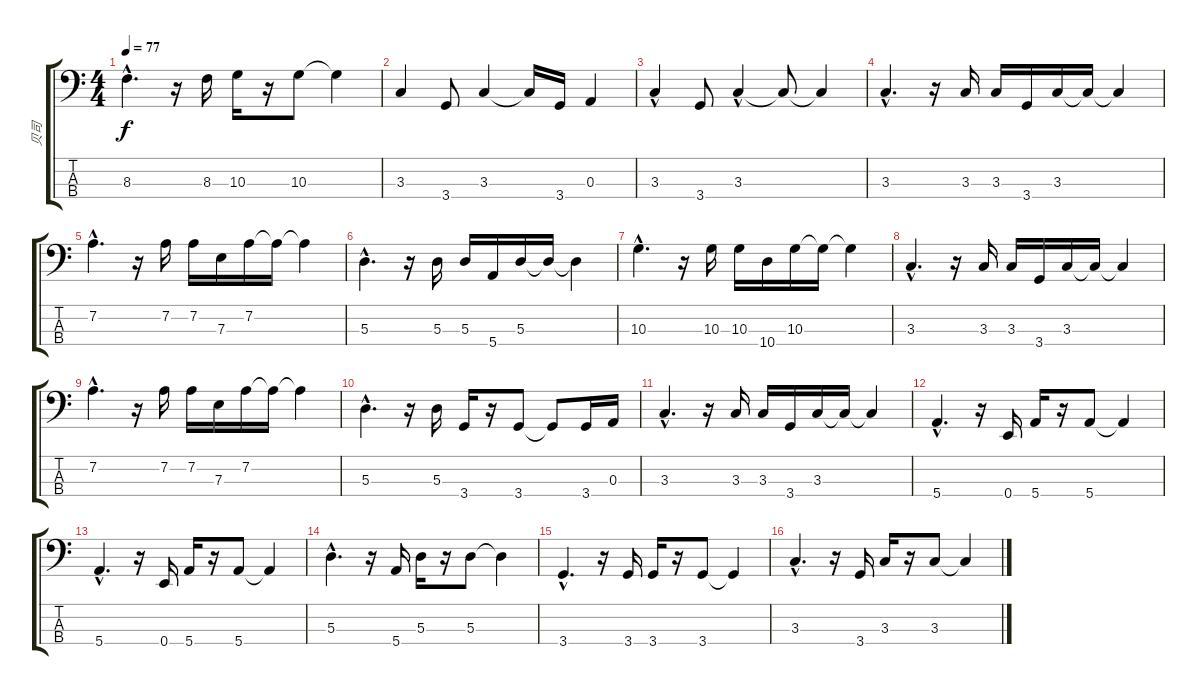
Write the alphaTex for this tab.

\track ("贝司" "贝司") {instrument electricbassfinger}
\staff {score tabs}
\tuning (G2 D2 A1 E1) {hide}
\ts (4 4)
\tempo 77
\clef f4
\ks c
8.3{hac}.4{d dy f} r.16 8.3.16 10.3.16 r.16 10.3.8 10.3{t}.4 |
3.3.4 3.4.8 3.3.4 3.3{t}.16 3.4.16 0.3.4 |
3.3{hac}.4 3.4.8 3.3{hac}.4 3.3{t}.8 3.3{t}.4 |
3.3{hac}.4{d} r.16 3.3.16 3.3.16 3.4.16 3.3.16 3.3{t}.16 3.3{t}.4 |
7.2{hac}.4{d} r.16 7.2.16 7.2.16 7.3.16 7.2.16 7.2{t}.16 7.2{t}.4 |
5.3{hac}.4{d} r.16 5.3.16 5.3.16 5.4.16 5.3.16 5.3{t}.16 5.3{t}.4 |
10.3{hac}.4{d} r.16 10.3.16 10.3.16 10.4.16 10.3.16 10.3{t}.16 10.3{t}.4 |
3.3{hac}.4{d} r.16 3.3.16 3.3.16 3.4.16 3.3.16 3.3{t}.16 3.3{t}.4 |
7.2{hac}.4{d} r.16 7.2.16 7.2.16 7.3.16 7.2.16 7.2{t}.16 7.2{t}.4 |
5.3{hac}.4{d} r.16 5.3.16 3.4.16 r.16 3.4.8 3.4{t}.8 3.4.16 0.3.16 |
3.3{hac}.4{d} r.16 3.3.16 3.3.16 3.4.16 3.3.16 3.3{t}.16 3.3{t}.4 |
5.4{hac}.4{d} r.16 0.4.16 5.4.16 r.16 5.4.8 5.4{t}.4 |
5.4{hac}.4{d} r.16 0.4.16 5.4.16 r.16 5.4.8 5.4{t}.4 |
5.3{hac}.4{d} r.16 5.4.16 5.3.16 r.16 5.3.8 5.3{t}.4 |
3.4{hac}.4{d} r.16 3.4.16 3.4.16 r.16 3.4.8 3.4{t}.4 |
3.3{hac}.4{d} r.16 3.4.16 3.3.16 r.16 3.3.8 3.3{t}.4
